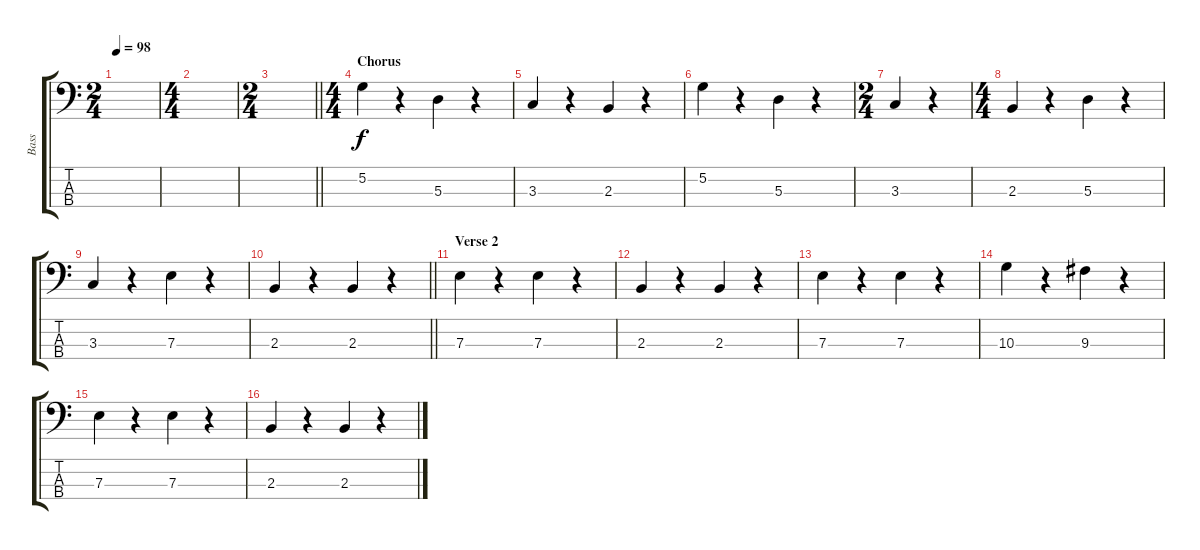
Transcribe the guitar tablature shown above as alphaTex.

\track ("Bass" "Bass") {instrument electricbassfinger}
\staff {score tabs}
\tuning (G2 D2 A1 E1) {hide}
\ts (2 4)
\tempo 98
\clef f4
\ks c
|
\ts (4 4)
|
\ts (2 4)
\barLineRight lightlight
|
\ts (4 4)
\section ("" "Chorus")
5.2.4 r.4 5.3.4 r.4 |
3.3.4 r.4 2.3.4 r.4 |
5.2.4 r.4 5.3.4 r.4 |
\ts (2 4)
3.3.4 r.4 |
\ts (4 4)
2.3.4 r.4 5.3.4 r.4 |
3.3.4 r.4 7.3.4 r.4 |
\barLineRight lightlight
2.3.4 r.4 2.3.4 r.4 |
\section ("" "Verse 2")
7.3.4 r.4 7.3.4 r.4 |
2.3.4 r.4 2.3.4 r.4 |
7.3.4 r.4 7.3.4 r.4 |
10.3.4 r.4 9.3.4 r.4 |
7.3.4 r.4 7.3.4 r.4 |
2.3.4 r.4 2.3.4 r.4
